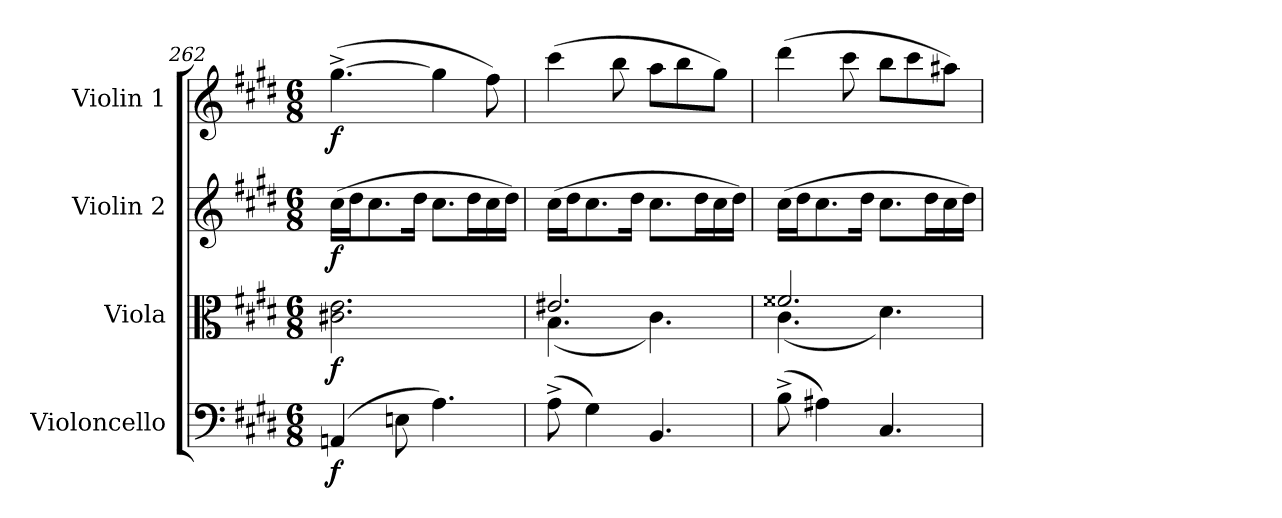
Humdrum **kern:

**kern	**dynam	**kern	**dynam	**kern	**dynam	**kern	**dynam
*part4	*part4	*part3	*part3	*part2	*part2	*part1	*part1
*staff4	*staff4	*staff3	*staff3	*staff2	*staff2	*staff1	*staff1
*I"Violoncello	*	*I"Viola	*	*I"Violin 2	*	*I"Violin 1	*
*I'Vc	*	*I'Vla	*	*I'Vln	*	*I'Vln	*
*clefF4	*	*clefC3	*	*clefG2	*	*clefG2	*
*k[f#c#g#d#]	*	*k[f#c#g#d#]	*	*k[f#c#g#d#]	*	*k[f#c#g#d#]	*
*M6/8	*	*M6/8	*	*M6/8	*	*M6/8	*
=262	=262	=262	=262	=262	=262	=262	=262
!	!LO:DY:b	!	!LO:DY:b	!	!LO:DY:b	!	!LO:DY:b
(4AAn/	f	2.c#X\ 2.e\	f	(16cc#\LL	f	([4.gg#^\	f
.	.	.	.	16dd#\J	.	.	.
.	.	.	.	8.cc#\	.	.	.
8En\	.	.	.	.	.	.	.
.	.	.	.	16dd#\Jk	.	.	.
4.A\)	.	.	.	8.cc#\L	.	4gg#\]	.
.	.	.	.	16dd#\L	.	.	.
.	.	.	.	16cc#\	.	8ff#\)	.
.	.	.	.	16dd#\JJ)	.	.	.
!!LO:LB:g=z
=263	=263	=263	=263	=263	=263	=263	=263
*	*	*^	*	*	*	*	*
(8A^\	.	2.e#X/	(4.B\	.	(16cc#\LL	.	(4ccc#\	.
.	.	.	.	.	16dd#\J	.	.	.
4G#\)	.	.	.	.	8.cc#\	.	.	.
.	.	.	.	.	.	.	8bb\	.
.	.	.	.	.	16dd#\Jk	.	.	.
4.BB/	.	.	4.c#\)	.	8.cc#\L	.	8aa\L	.
.	.	.	.	.	.	.	8bb\	.
.	.	.	.	.	16dd#\L	.	.	.
.	.	.	.	.	16cc#\	.	8gg#\J)	.
.	.	.	.	.	16dd#\JJ)	.	.	.
=264	=264	=264	=264	=264	=264	=264	=264	=264
(8B^\	.	2.f##X/	(4.c#\	.	(16cc#\LL	.	(4ddd#\	.
.	.	.	.	.	16dd#\J	.	.	.
4A#X\)	.	.	.	.	8.cc#\	.	.	.
.	.	.	.	.	.	.	8ccc#\	.
.	.	.	.	.	16dd#\Jk	.	.	.
4.C#/	.	.	4.d#\)	.	8.cc#\L	.	8bb\L	.
.	.	.	.	.	.	.	8ccc#\	.
.	.	.	.	.	16dd#\L	.	.	.
.	.	.	.	.	16cc#\	.	8aa#X\J)	.
.	.	.	.	.	16dd#\JJ)	.	.	.
*	*	*v	*v	*	*	*	*	*
=	=	=	=	=	=	=	=
*-	*-	*-	*-	*-	*-	*-	*-
